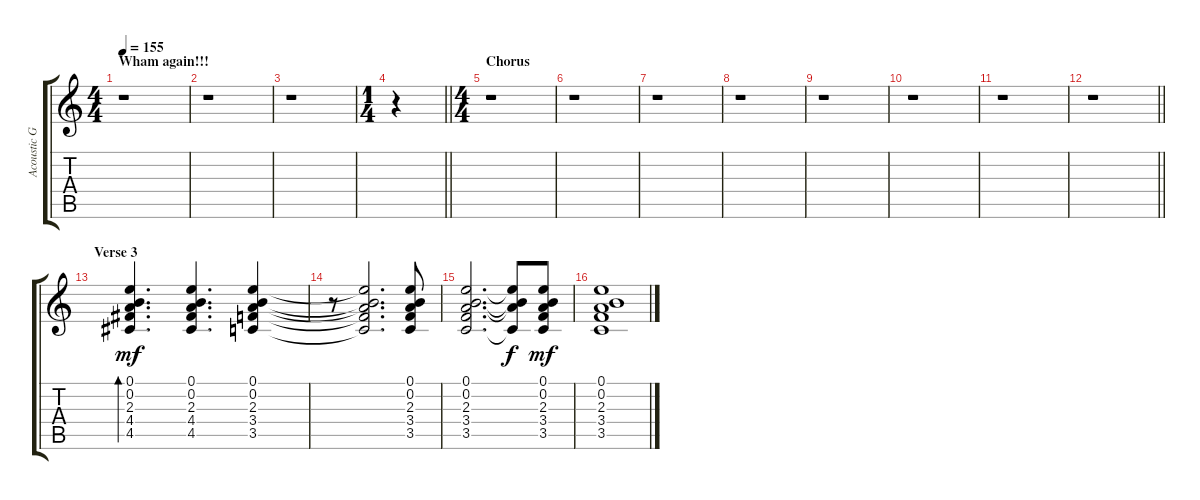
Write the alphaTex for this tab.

\track ("Acoustic Guitar" "Acoustic G") {instrument acousticguitarsteel}
\staff {score tabs}
\tuning (E4 B3 G3 D3 A2 D2) {hide}
\ts (4 4)
\section ("" "Wham again!!!")
\tempo 155
\clef g2
\ks c
r.1{dy f} |
r.1 |
r.1 |
\ts (1 4)
\barLineRight lightlight
r.4 |
\ts (4 4)
\section ("" "Chorus")
r.1 |
r.1 |
r.1 |
r.1 |
r.1 |
r.1 |
r.1 |
\barLineRight lightlight
r.1 |
\section ("" "Verse 3")
(0.1 0.2 2.3 4.4 4.5).4{d bd 30 dy mf volume 7 balance 6} (0.1 0.2 2.3 4.4 4.5).4{d} (0.1 0.2 2.3 3.4 3.5).4 |
r.8 (0.1{t} 0.2{t} 2.3{t} 3.4{t} 3.5{t}).2{d} (0.1 0.2 2.3 3.4 3.5).8 |
(0.1 0.2 2.3 3.4 3.5).2{d} (0.1{t} 0.2{t} 2.3{t} 3.5{t}).8{dy f} (0.1 0.2 2.3 3.4 3.5).8{dy mf} |
(0.1 0.2 2.3 3.4 3.5).1
